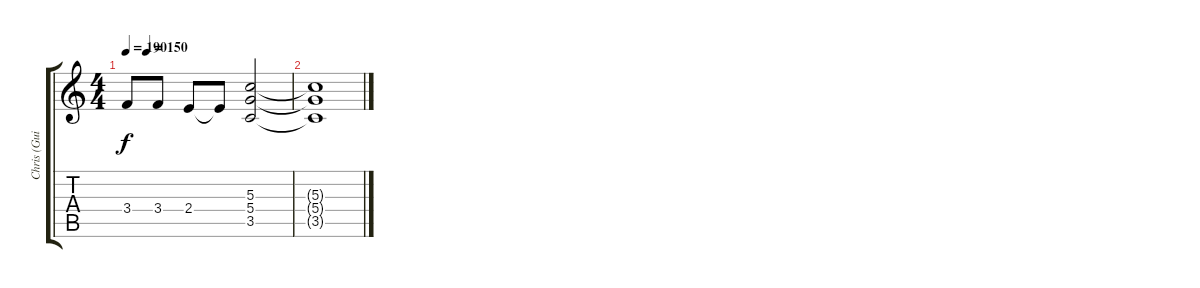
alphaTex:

\track ("Chris (Guitar)" "Chris (Gui") {instrument electricguitarclean}
\staff {score tabs}
\tuning (E4 B3 G3 D3 A2 E2) {hide}
\ts (4 4)
\tempo 190
\tempo (150 0.125)
\clef g2
\ks c
3.4.8{dy f instrument distortionguitar} 3.4.8 2.4.8 2.4{t}.8 (5.3 5.4 3.5).2 |
(5.3{t} 5.4{t} 3.5{t}).1
